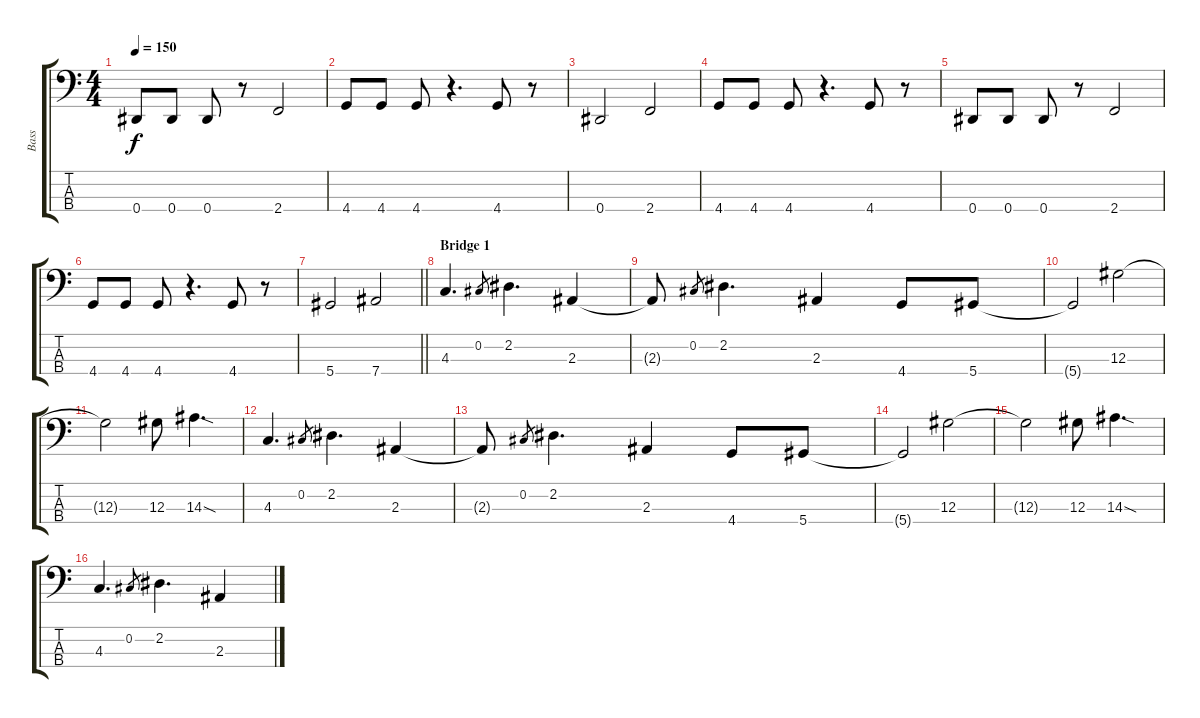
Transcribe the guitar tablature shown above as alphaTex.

\track ("Bass" "Bass") {instrument electricbassfinger}
\staff {score tabs}
\tuning (Gb2 Db2 Ab1 Eb1) {hide}
\ts (4 4)
\tempo 150
\clef f4
\ks c
0.4.8{dy f} 0.4.8 0.4.8 r.8 2.4.2 |
4.4.8 4.4.8 4.4.8 r.4{d} 4.4.8 r.8 |
0.4.2 2.4.2 |
4.4.8 4.4.8 4.4.8 r.4{d} 4.4.8 r.8 |
0.4.8 0.4.8 0.4.8 r.8 2.4.2 |
4.4.8 4.4.8 4.4.8 r.4{d} 4.4.8 r.8 |
\barLineRight lightlight
5.4.2 7.4.2 |
\section ("" "Bridge 1")
4.3.4{d} 0.2.8{gr} 2.2.4{d} 2.3.4 |
2.3{t}.8 0.2.8{gr} 2.2.4{d} 2.3.4 4.4.8 5.4.8 |
5.4{t}.2 12.3.2 |
12.3{t}.2 12.3.8 14.3{sod}.4{d} |
4.3.4{d} 0.2.8{gr} 2.2.4{d} 2.3.4 |
2.3{t}.8 0.2.8{gr} 2.2.4{d} 2.3.4 4.4.8 5.4.8 |
5.4{t}.2 12.3.2 |
12.3{t}.2 12.3.8 14.3{sod}.4{d} |
4.3.4{d} 0.2.8{gr} 2.2.4{d} 2.3.4
